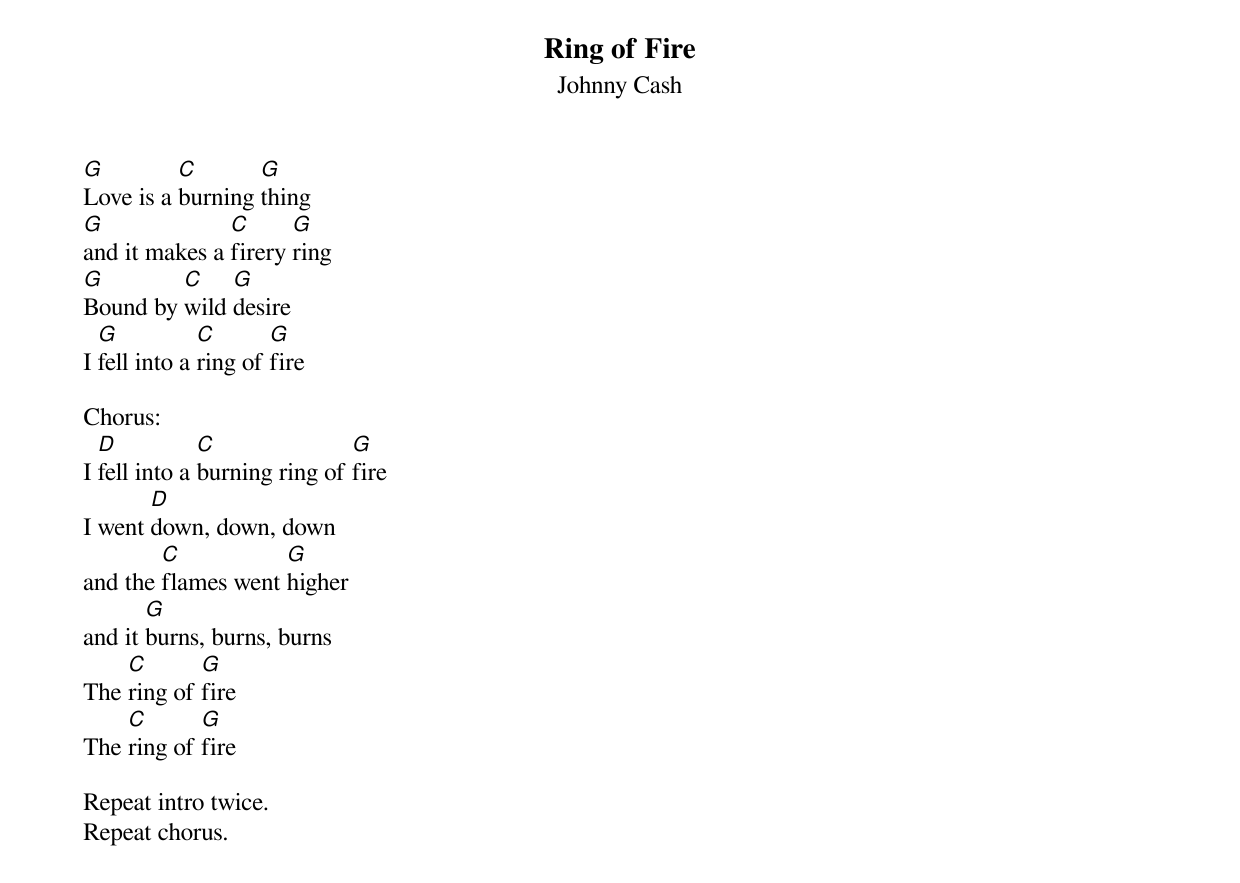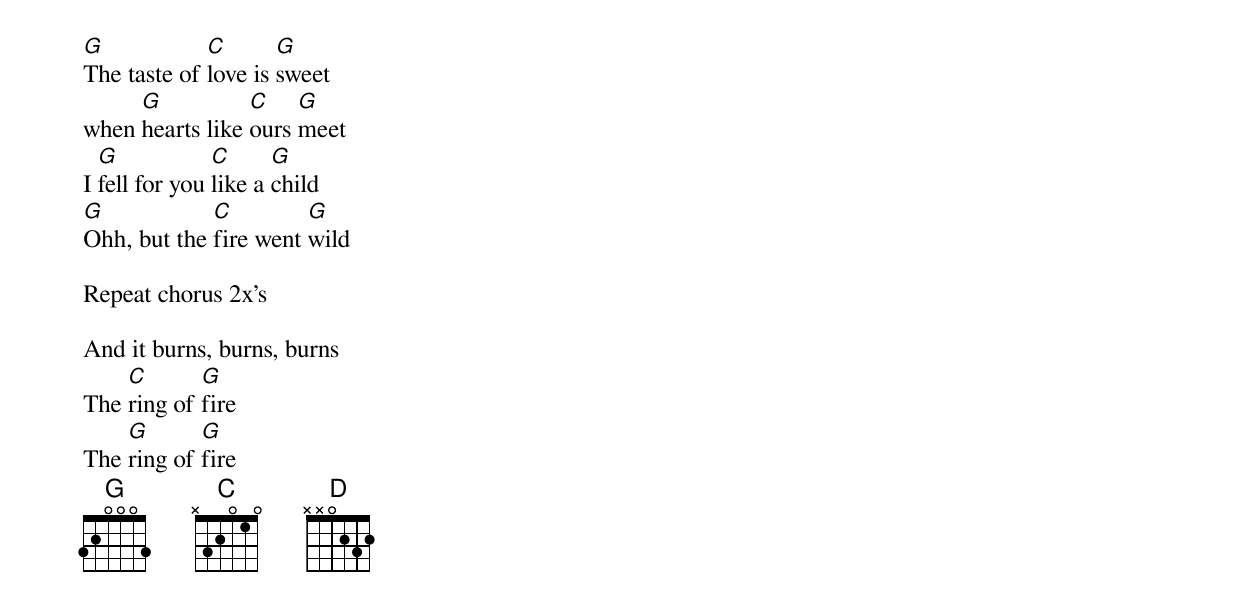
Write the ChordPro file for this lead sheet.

{t:Ring of Fire}
{st:Johnny Cash}

[G]Love is a [C]burning [G]thing
[G]and it makes a [C]firery [G]ring
[G]Bound by [C]wild [G]desire
I [G]fell into a [C]ring of [G]fire

Chorus:
I [D]fell into a [C]burning ring of [G]fire
I went [D]down, down, down
and the [C]flames went [G]higher
and it [G]burns, burns, burns
The [C]ring of [G]fire
The [C]ring of [G]fire

Repeat intro twice.
Repeat chorus.

{colb}
[G]The taste of [C]love is [G]sweet
when [G]hearts like [C]ours [G]meet
I [G]fell for you [C]like a [G]child
[G]Ohh, but the [C]fire went [G]wild

Repeat chorus 2x's

And it burns, burns, burns
The [C]ring of [G]fire
The [G]ring of [G]fire
